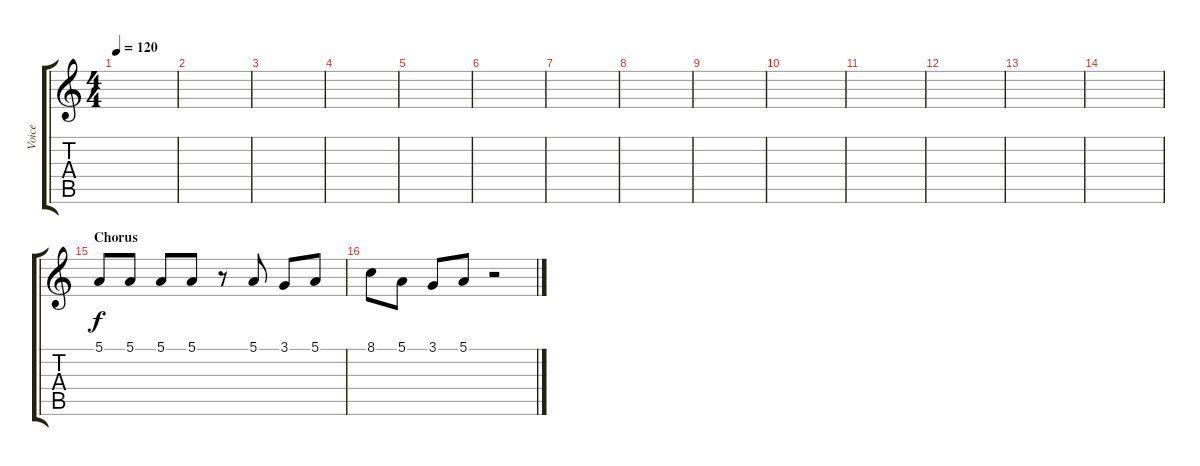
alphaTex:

\track ("Voice" "Voice") {instrument lead2sawtooth}
\staff {score tabs}
\tuning (E4 B3 G3 D3 A2 E2) {hide}
\ts (4 4)
\tempo 120
\clef g2
\ks c
|
|
|
|
|
|
|
|
|
|
|
|
|
|
\section ("" "Chorus")
5.1.8 5.1.8 5.1.8 5.1.8 r.8 5.1.8 3.1.8 5.1.8 |
8.1.8 5.1.8 3.1.8 5.1.8 r.2
